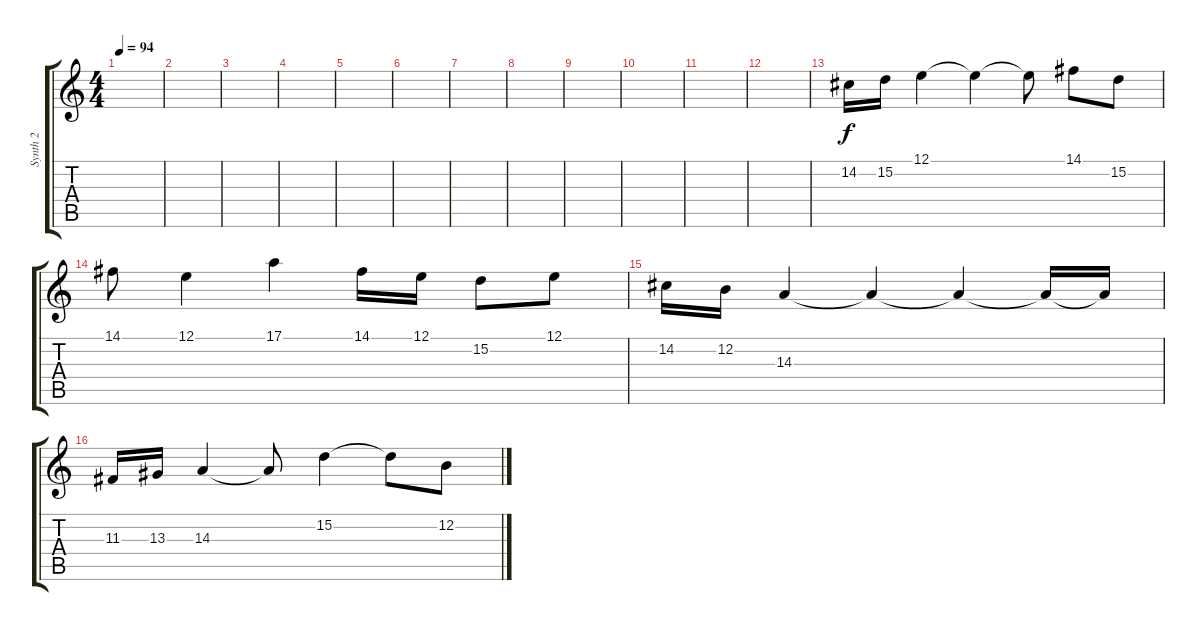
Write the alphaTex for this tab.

\track ("Synth 2" "Synth 2") {instrument synthstrings2}
\staff {score tabs}
\tuning (E4 B3 G3 D3 A2 E2) {hide}
\ts (4 4)
\tempo 94
\clef g2
\ks c
|
|
|
|
|
|
|
|
|
|
|
|
14.2.16 15.2.16 12.1.4 12.1{t}.4 12.1{t}.8 14.1.8 15.2.8 |
14.1.8 12.1.4 17.1.4 14.1.16 12.1.16 15.2.8 12.1.8 |
14.2.16 12.2.16 14.3.4 14.3{t}.4 14.3{t}.4 14.3{t}.16 14.3{t}.16 |
11.3.16 13.3.16 14.3.4 14.3{t}.8 15.2.4 15.2{t}.8 12.2.8
